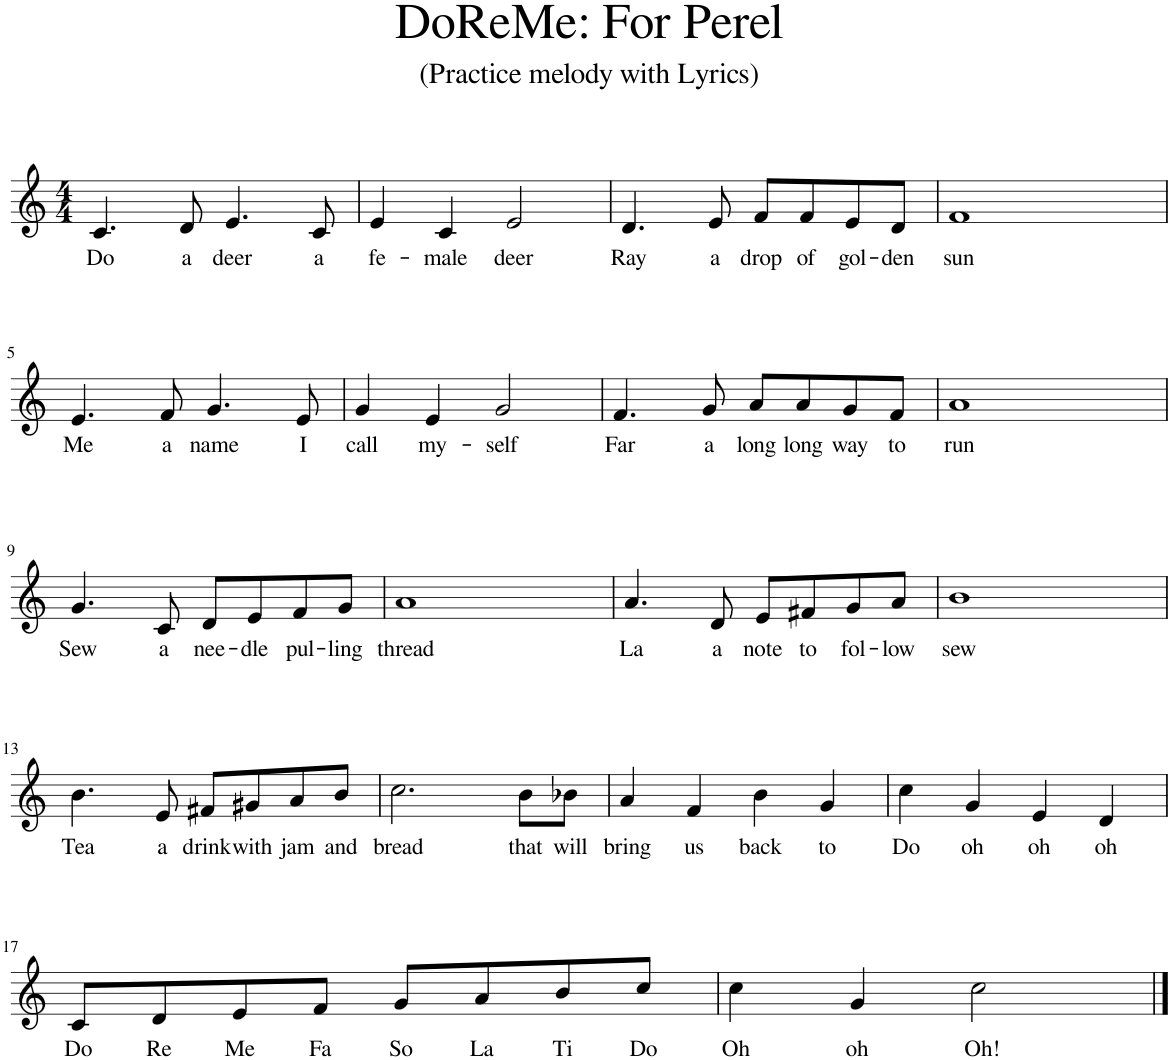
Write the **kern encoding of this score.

**kern	**text
*part1	*part1
*staff1	*staff1
*I"Piano	*
*I'Pno.	*
*clefG2	*
*k[]	*
*M4/4	*
=1	=1
!	!LO:LY:b
4.c/	Do
!	!LO:LY:b
8d/	a
!	!LO:LY:b
4.e/	deer
!	!LO:LY:b
8c/	a
=2	=2
!	!LO:LY:b
4e/	fe-
!	!LO:LY:b
4c/	-male
!	!LO:LY:b
2e/	deer
=3	=3
!	!LO:LY:b
4.d/	Ray
!	!LO:LY:b
8e/	a
!	!LO:LY:b
8f/L	drop
!	!LO:LY:b
8f/	of
!	!LO:LY:b
8e/	gol-
!	!LO:LY:b
8d/J	-den
=4	=4
!	!LO:LY:b
1f	sun
!!LO:LB:g=z
=5	=5
!	!LO:LY:b
4.e/	Me
!	!LO:LY:b
8f/	a
!	!LO:LY:b
4.g/	name
!	!LO:LY:b
8e/	I
=6	=6
!	!LO:LY:b
4g/	call
!	!LO:LY:b
4e/	my-
!	!LO:LY:b
2g/	-self
=7	=7
!	!LO:LY:b
4.f/	Far
!	!LO:LY:b
8g/	a
!	!LO:LY:b
8a/L	long
!	!LO:LY:b
8a/	long
!	!LO:LY:b
8g/	way
!	!LO:LY:b
8f/J	to
=8	=8
!	!LO:LY:b
1a	run
!!LO:LB:g=z
=9	=9
!	!LO:LY:b
4.g/	Sew
!	!LO:LY:b
8c/	a
!	!LO:LY:b
8d/L	nee-
!	!LO:LY:b
8e/	-dle
!	!LO:LY:b
8f/	pul-
!	!LO:LY:b
8g/J	-ling
=10	=10
!	!LO:LY:b
1a	thread
=11	=11
!	!LO:LY:b
4.a/	La
!	!LO:LY:b
8d/	a
!	!LO:LY:b
8e/L	note
!	!LO:LY:b
8f#X/	to
!	!LO:LY:b
8g/	fol-
!	!LO:LY:b
8a/J	-low
=12	=12
!	!LO:LY:b
1b	sew
!!LO:LB:g=z
=13	=13
!	!LO:LY:b
4.b\	Tea
!	!LO:LY:b
8e/	a
!	!LO:LY:b
8f#X/L	drink
!	!LO:LY:b
8g#X/	with
!	!LO:LY:b
8a/	jam
!	!LO:LY:b
8b/J	and
=14	=14
!	!LO:LY:b
2.cc\	bread
!	!LO:LY:b
8b\L	that
!	!LO:LY:b
8b-X\J	will
=15	=15
!	!LO:LY:b
4a/	bring
!	!LO:LY:b
4f/	us
!	!LO:LY:b
4b\	back
!	!LO:LY:b
4g/	to
=16	=16
!	!LO:LY:b
4cc\	Do
!	!LO:LY:b
4g/	oh
!	!LO:LY:b
4e/	oh
!	!LO:LY:b
4d/	oh
!!LO:LB:g=z
=17	=17
!	!LO:LY:b
8c/L	Do
!	!LO:LY:b
8d/	Re
!	!LO:LY:b
8e/	Me
!	!LO:LY:b
8f/J	Fa
!	!LO:LY:b
8g/L	So
!	!LO:LY:b
8a/	La
!	!LO:LY:b
8b/	Ti
!	!LO:LY:b
8cc/J	Do
=18	=18
!	!LO:LY:b
4cc\	Oh
!	!LO:LY:b
4g/	oh
!	!LO:LY:b
2cc\	Oh!
==	==
*-	*-
